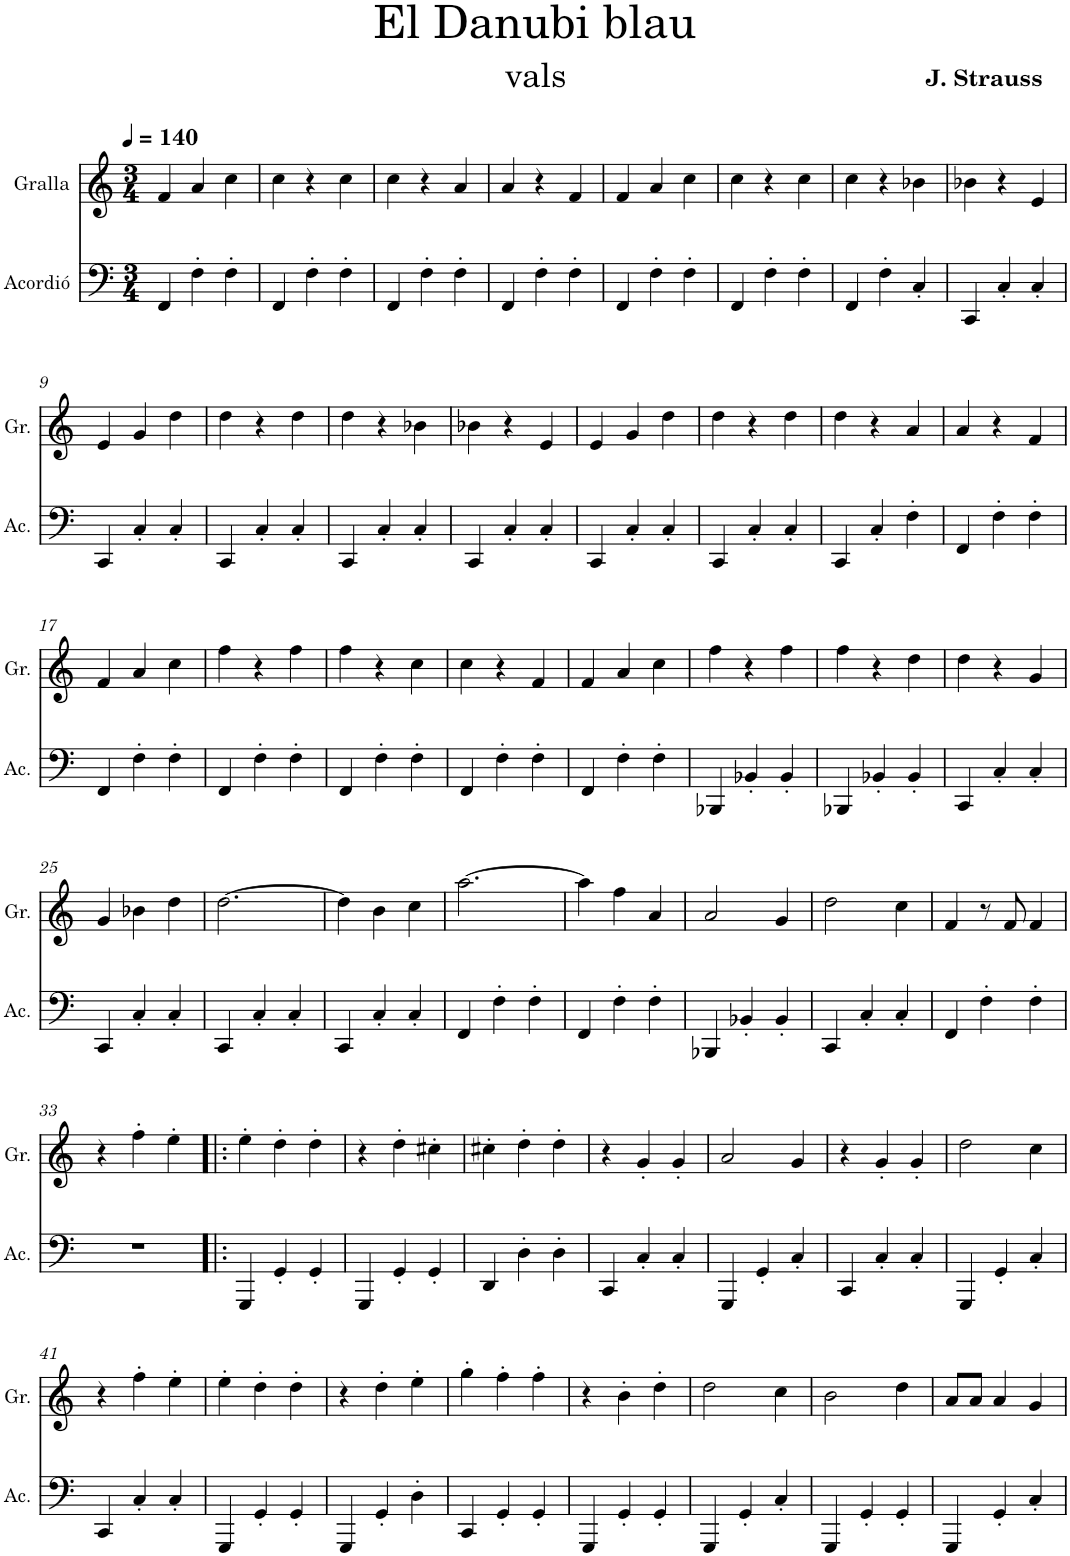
**kern	**kern
*part2	*part1
*staff2	*staff1
*I"Acordió	*I"Gralla
*I'Ac.	*I'Gr.
*clefF4	*clefG2
*k[]	*k[]
*M3/4	*M3/4
*MM140	*MM140
=1	=1
4FF/	4f/
4F'\	4a/
4F'\	4cc\
=2	=2
4FF/	4cc\
4F'\	4r
4F'\	4cc\
=3	=3
4FF/	4cc\
4F'\	4r
4F'\	4a/
=4	=4
4FF/	4a/
4F'\	4r
4F'\	4f/
=5	=5
4FF/	4f/
4F'\	4a/
4F'\	4cc\
=6	=6
4FF/	4cc\
4F'\	4r
4F'\	4cc\
=7	=7
4FF/	4cc\
4F'\	4r
4C'/	4b-X\
=8	=8
4CC/	4b-X\
4C'/	4r
4C'/	4e/
!!LO:LB:g=z
=9	=9
4CC/	4e/
4C'/	4g/
4C'/	4dd\
=10	=10
4CC/	4dd\
4C'/	4r
4C'/	4dd\
=11	=11
4CC/	4dd\
4C'/	4r
4C'/	4b-X\
=12	=12
4CC/	4b-X\
4C'/	4r
4C'/	4e/
=13	=13
4CC/	4e/
4C'/	4g/
4C'/	4dd\
=14	=14
4CC/	4dd\
4C'/	4r
4C'/	4dd\
=15	=15
4CC/	4dd\
4C'/	4r
4F'\	4a/
=16	=16
4FF/	4a/
4F'\	4r
4F'\	4f/
!!LO:LB:g=z
=17	=17
4FF/	4f/
4F'\	4a/
4F'\	4cc\
=18	=18
4FF/	4ff\
4F'\	4r
4F'\	4ff\
=19	=19
4FF/	4ff\
4F'\	4r
4F'\	4cc\
=20	=20
4FF/	4cc\
4F'\	4r
4F'\	4f/
=21	=21
4FF/	4f/
4F'\	4a/
4F'\	4cc\
=22	=22
4BBB-X/	4ff\
4BB-X'/	4r
4BB-'/	4ff\
=23	=23
4BBB-X/	4ff\
4BB-X'/	4r
4BB-'/	4dd\
=24	=24
4CC/	4dd\
4C'/	4r
4C'/	4g/
!!LO:LB:g=z
=25	=25
4CC/	4g/
4C'/	4b-X\
4C'/	4dd\
=26	=26
4CC/	[2.dd\
4C'/	.
4C'/	.
=27	=27
4CC/	4dd\]
4C'/	4b\
4C'/	4cc\
=28	=28
4FF/	[2.aa\
4F'\	.
4F'\	.
=29	=29
4FF/	4aa\]
4F'\	4ff\
4F'\	4a/
=30	=30
4BBB-X/	2a/
4BB-X'/	.
4BB-'/	4g/
=31	=31
4CC/	2dd\
4C'/	.
4C'/	4cc\
=32	=32
4FF/	4f/
4F'\	8r
.	8f/
4F'\	4f/
!!LO:LB:g=z
=33	=33
2.r	4r
.	4ff'\
.	4ee'\
=34!|:	=34!|:
4GGG/	4ee'\
4GG'/	4dd'\
4GG'/	4dd'\
=35	=35
4GGG/	4r
4GG'/	4dd'\
4GG'/	4cc#X'\
=36	=36
4DD/	4cc#X'\
4D'\	4dd'\
4D'\	4dd'\
=37	=37
4CC/	4r
4C'/	4g'/
4C'/	4g'/
=38	=38
4GGG/	2a/
4GG'/	.
4C'/	4g/
=39	=39
4CC/	4r
4C'/	4g'/
4C'/	4g'/
=40	=40
4GGG/	2dd\
4GG'/	.
4C'/	4cc\
!!LO:LB:g=z
=41	=41
4CC/	4r
4C'/	4ff'\
4C'/	4ee'\
=42	=42
4GGG/	4ee'\
4GG'/	4dd'\
4GG'/	4dd'\
=43	=43
4GGG/	4r
4GG'/	4dd'\
4D'\	4ee'\
=44	=44
4CC/	4gg'\
4GG'/	4ff'\
4GG'/	4ff'\
=45	=45
4GGG/	4r
4GG'/	4b'\
4GG'/	4dd'\
=46	=46
4GGG/	2dd\
4GG'/	.
4C'/	4cc\
=47	=47
4GGG/	2b\
4GG'/	.
4GG'/	4dd\
=48	=48
4GGG/	8a/L
.	8a/J
4GG'/	4a/
4C'/	4g/
=	=
*-	*-
